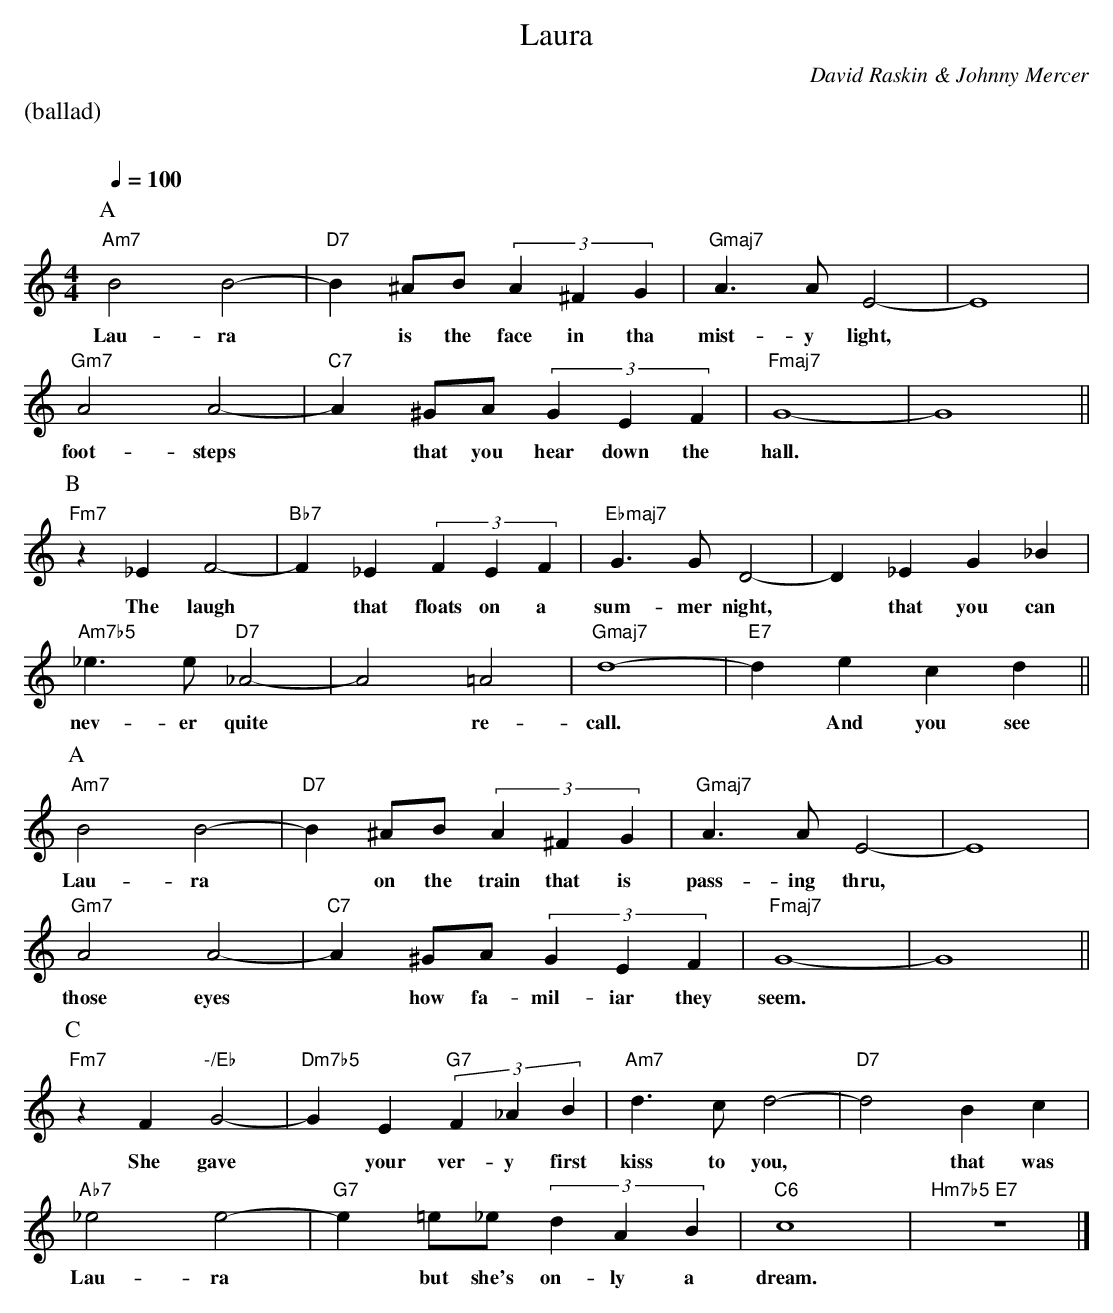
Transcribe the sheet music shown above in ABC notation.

X:1
T:Laura
M:4/4
L:1/4
C:David Raskin & Johnny Mercer
Q:1/4=100
K:C
%%text (ballad)
%%vskip 20
P:A
"Am7"B2B2-|"D7"B^A/B/ (3A^FG|"Gmaj7"A>AE2-|E4|
w:Lau-ra * is the face in tha mist-y light,*
"Gm7"A2A2-|"C7"A^G/A/ (3GEF|"Fmaj7"G4-|G4||
w:foot-steps * that you hear down the hall.*
P:B
"Fm7"z_EF2-|"Bb7"F_E(3FEF|"Ebmaj7"G>GD2-|D_EG_B|
w:The laugh * that floats on a sum-mer night, * that you can
"Am7b5"_e>e"D7"_A2-|A2=A2|"Gmaj7"d4-|"E7"decd||
w:nev-er quite * re-call. * And you see
P:A
"Am7"B2B2-|"D7"B^A/B/ (3A^FG|"Gmaj7"A>AE2-|E4|
w:Lau-ra * on the train that is pass-ing thru,*
"Gm7"A2A2-|"C7"A^G/A/ (3GEF|"Fmaj7"G4-|G4||
w:those eyes * how fa-mil-iar they seem.*
P:C
"Fm7"zF"-/Eb"G2-|"Dm7b5"GE"G7"(3F_AB|"Am7"d>cd2-|"D7"d2Bc|
w:She gave * your ver-y first kiss to you, * that was
"Ab7"_e2e2-|"G7"e=e/_e/(3dAB|"C6"c4|"Hm7b5 E7"z4|]
w:Lau-ra * but she's on-ly a dream.
